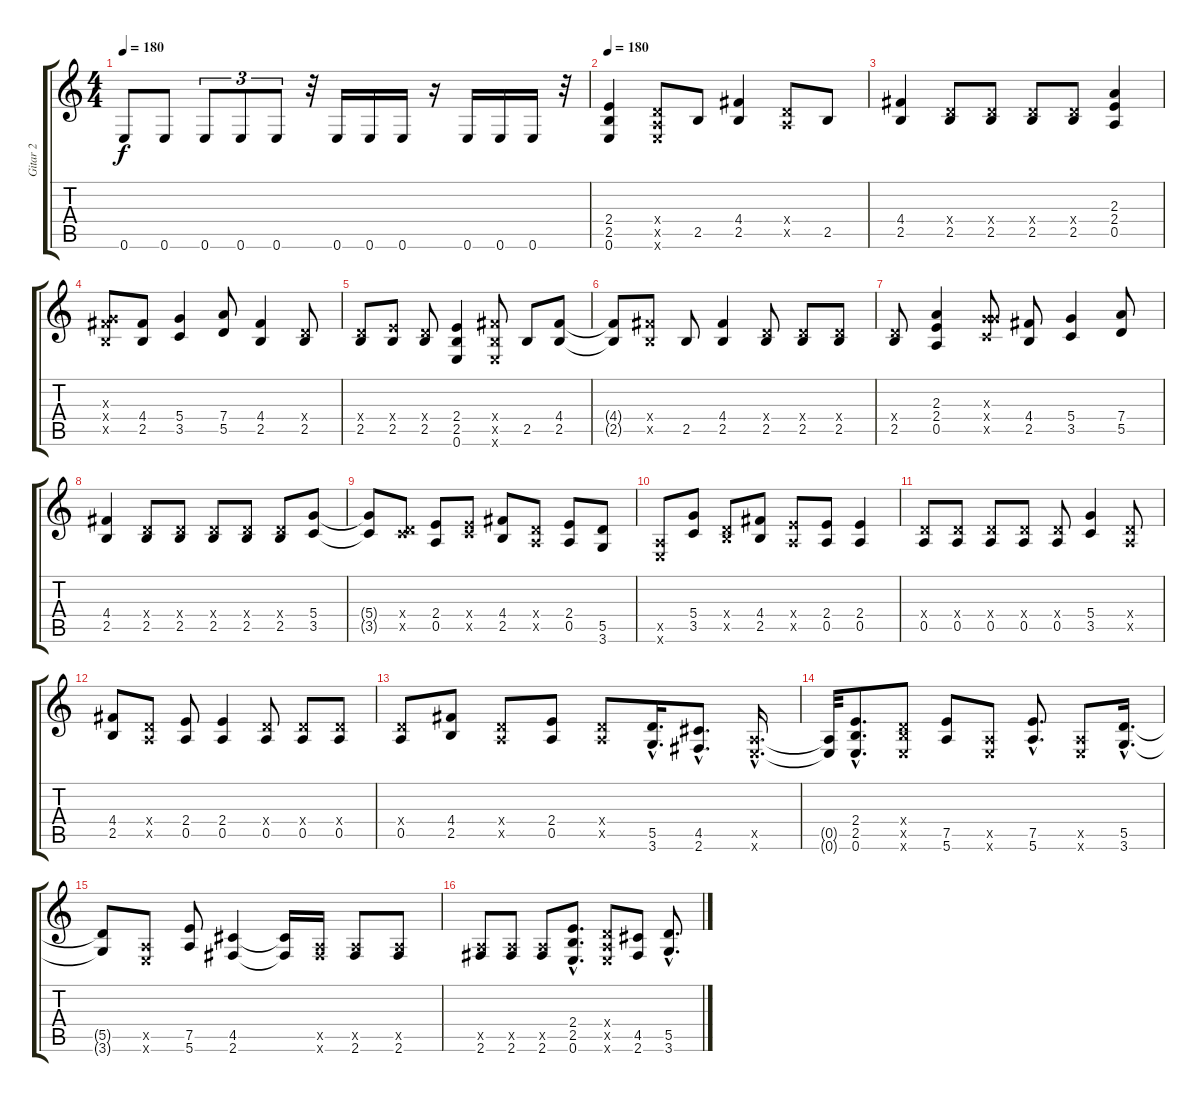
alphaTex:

\track ("Gitar 2" "Gitar 2") {instrument distortionguitar}
\staff {score tabs}
\tuning (E4 B3 G3 D3 A2 E2) {hide}
\ts (4 4)
\tempo 180
\clef g2
\ks c
0.6.8{dy f} 0.6.8 0.6.8{tu (3 2)} 0.6.8{tu (3 2)} 0.6.8{tu (3 2)} r.32 0.6.16 0.6.16 0.6.16 r.16 0.6.16 0.6.16 0.6.16 r.32 |
\tempo 180
(2.4 2.5 0.6).4 (0.4{x} 0.5{x} 0.6{x}).8 2.5.8 (4.4 2.5).4 (0.4{x} 0.5{x}).8 2.5.8 |
(4.4 2.5).4 (0.4{x} 2.5).8 (0.4{x} 2.5).8 (0.4{x} 2.5).8 (0.4{x} 2.5).8 (2.3 2.4 0.5).4 |
(0.3{x} 4.4{x} 2.5{x}).8 (4.4 2.5).8 (5.4 3.5).4 (7.4 5.5).8 (4.4 2.5).4 (0.4{x} 2.5).8 |
(0.4{x} 2.5).8 (2.4{x} 2.5).8 (0.4{x} 2.5).8 (2.4 2.5 0.6).4 (4.4{x} 2.5{x} 0.6{x}).8 2.5.8 (4.4 2.5).8 |
(4.4{t} 2.5{t}).8 (4.4{x} 2.5{x}).8 2.5.8 (4.4 2.5).4 (0.4{x} 2.5).8 (0.4{x} 2.5).8 (0.4{x} 2.5).8 |
(0.4{x} 2.5).8 (2.3 2.4 0.5).4 (0.3{x} 5.4{x} 3.5{x}).8 (4.4 2.5).8 (5.4 3.5).4 (7.4 5.5).8 |
(4.4 2.5).4 (0.4{x} 2.5).8 (0.4{x} 2.5).8 (0.4{x} 2.5).8 (0.4{x} 2.5).8 (0.4{x} 2.5).8 (5.4 3.5).8 |
(5.4{t} 3.5{t}).8 (0.4{x} 3.5{x}).8 (2.4 0.5).8 (2.4{x} 3.5{x}).8 (4.4 2.5).8 (0.4{x} 0.5{x}).8 (2.4 0.5).8 (5.5 3.6).8 |
(0.5{x} 0.6{x}).8 (5.4 3.5).8 (0.4{x} 2.5{x}).8 (4.4 2.5).8 (2.4{x} 0.5{x}).8 (2.4 0.5).8 (2.4 0.5).4 |
(0.4{x} 0.5).8 (0.4{x} 0.5).8 (0.4{x} 0.5).8 (0.4{x} 0.5).8 (0.4{x} 0.5).8 (5.4 3.5).4 (0.4{x} 0.5{x}).8 |
(4.4 2.5).8 (0.4{x} 0.5{x}).8 (2.4 0.5).8 (2.4 0.5).4 (0.4{x} 0.5).8 (0.4{x} 0.5).8 (0.4{x} 0.5).8 |
(0.4{x} 0.5).8 (4.4 2.5).8 (0.4{x} 0.5{x}).8 (2.4 0.5).8 (0.4{x} 0.5{x}).8 (5.5{hac} 3.6{hac}).16{d} (4.5{hac} 2.6{hac}).8{d} (0.5{hac x} 0.6{hac x}).16{d} |
(0.5{t} 0.6{t}).32 (2.4{hac} 2.5{hac} 0.6{hac}).8{d} (0.4{x} 2.5{x} 0.6{x}).8 (7.5 5.6).8 (0.5{x} 0.6{x}).8 (7.5{hac} 5.6{hac}).8{d} (0.5{x} 0.6{x}).8 (5.5{hac} 3.6{hac}).16{d} |
(5.5{t} 3.6{t}).8 (0.5{x} 0.6{x}).8 (7.5 5.6).8 (4.5 2.6).4 (4.5{t} 2.6{t}).16 (0.5{x} 2.6{x}).16 (0.5{x} 2.6).8 (0.5{x} 2.6).8 |
(0.5{x} 2.6).8 (0.5{x} 2.6).8 (0.5{x} 2.6).8 (2.4{hac} 2.5{hac} 0.6{hac}).8{d} (0.4{x} 0.5{x} 0.6{x}).8 (4.5 2.6).8 (5.5{hac} 3.6{hac}).8{d}
